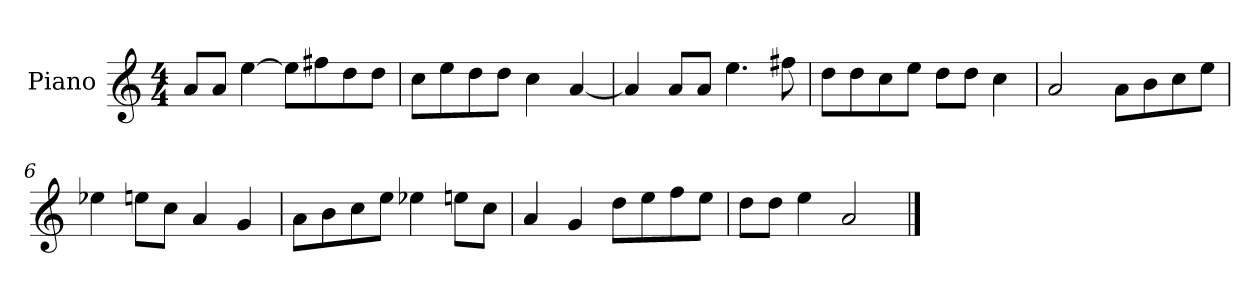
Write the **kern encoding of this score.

**kern
*part1
*staff1
*I"Piano
*I'P-no
*clefG2
*k[]
*M4/4
*MM90
=1
8a/L
8a/J
[4ee\
8ee\L]
8ff#X\
8dd\
8dd\J
=2
8cc\L
8ee\
8dd\
8dd\J
4cc\
[4a/
=3
4a/]
8a/L
8a/J
4.ee\
8ff#X\
=4
8dd\L
8dd\
8cc\
8ee\J
8dd\L
8dd\J
4cc\
=5
2a/
8a\L
8b\
8cc\
8ee\J
=6
4ee-X\
8een\L
8cc\J
4a/
4g/
!!LO:LB:g=z
=7
8a\L
8b\
8cc\
8ee\J
4ee-X\
8een\L
8cc\J
=8
4a/
4g/
8dd\L
8ee\
8ff\
8ee\J
=9
8dd\L
8dd\J
4ee\
2a/
==
*-
